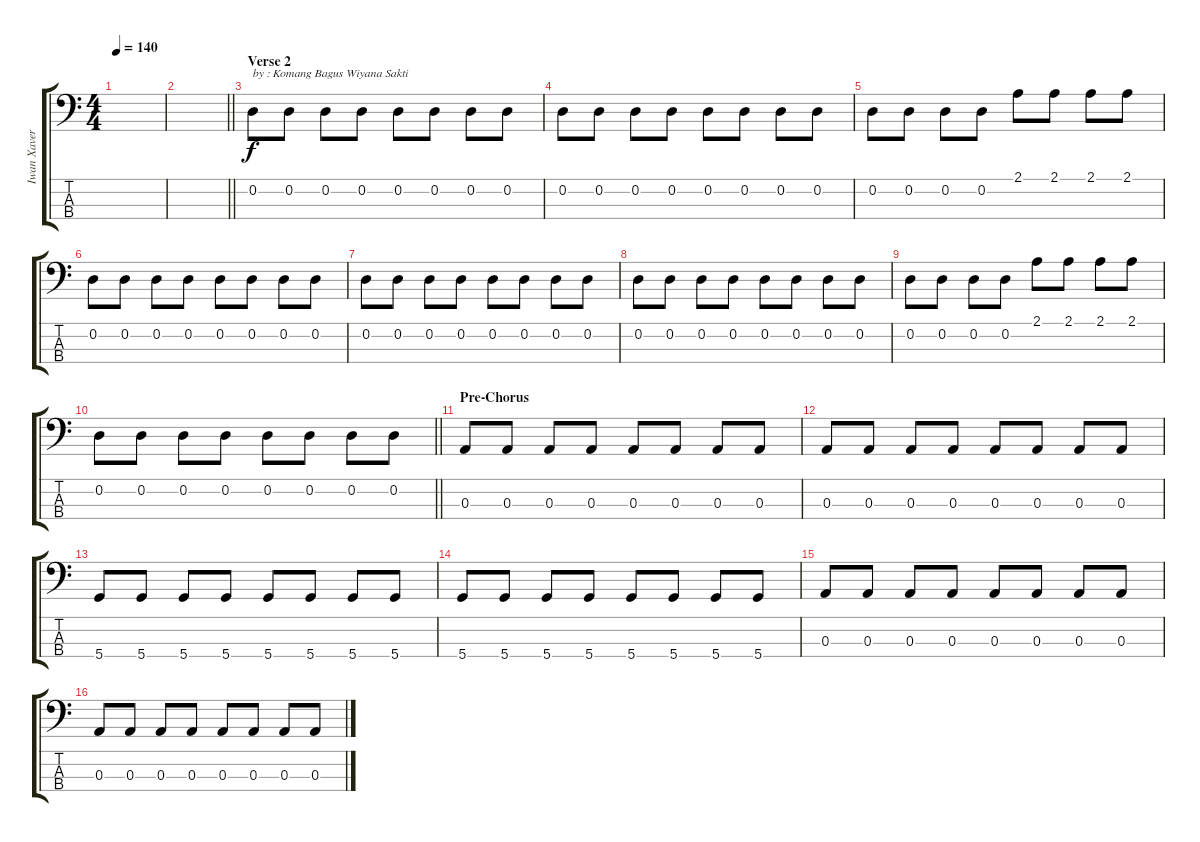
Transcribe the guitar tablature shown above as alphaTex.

\track ("Iwan Xaverius" "Iwan Xaver") {instrument electricbassfinger}
\staff {score tabs}
\tuning (G2 D2 A1 D1) {hide}
\ts (4 4)
\tempo 140
\clef f4
\ks c
|
\barLineRight lightlight
|
\section ("" "Verse 2")
0.2.8{txt "by : Komang Bagus Wiyana Sakti"} 0.2.8 0.2.8 0.2.8 0.2.8 0.2.8 0.2.8 0.2.8 |
0.2.8 0.2.8 0.2.8 0.2.8 0.2.8 0.2.8 0.2.8 0.2.8 |
0.2.8 0.2.8 0.2.8 0.2.8 2.1.8 2.1.8 2.1.8 2.1.8 |
0.2.8 0.2.8 0.2.8 0.2.8 0.2.8 0.2.8 0.2.8 0.2.8 |
0.2.8 0.2.8 0.2.8 0.2.8 0.2.8 0.2.8 0.2.8 0.2.8 |
0.2.8 0.2.8 0.2.8 0.2.8 0.2.8 0.2.8 0.2.8 0.2.8 |
0.2.8 0.2.8 0.2.8 0.2.8 2.1.8 2.1.8 2.1.8 2.1.8 |
\barLineRight lightlight
0.2.8 0.2.8 0.2.8 0.2.8 0.2.8 0.2.8 0.2.8 0.2.8 |
\section ("" "Pre-Chorus")
0.3.8 0.3.8 0.3.8 0.3.8 0.3.8 0.3.8 0.3.8 0.3.8 |
0.3.8 0.3.8 0.3.8 0.3.8 0.3.8 0.3.8 0.3.8 0.3.8 |
5.4.8 5.4.8 5.4.8 5.4.8 5.4.8 5.4.8 5.4.8 5.4.8 |
5.4.8 5.4.8 5.4.8 5.4.8 5.4.8 5.4.8 5.4.8 5.4.8 |
0.3.8 0.3.8 0.3.8 0.3.8 0.3.8 0.3.8 0.3.8 0.3.8 |
0.3.8 0.3.8 0.3.8 0.3.8 0.3.8 0.3.8 0.3.8 0.3.8
